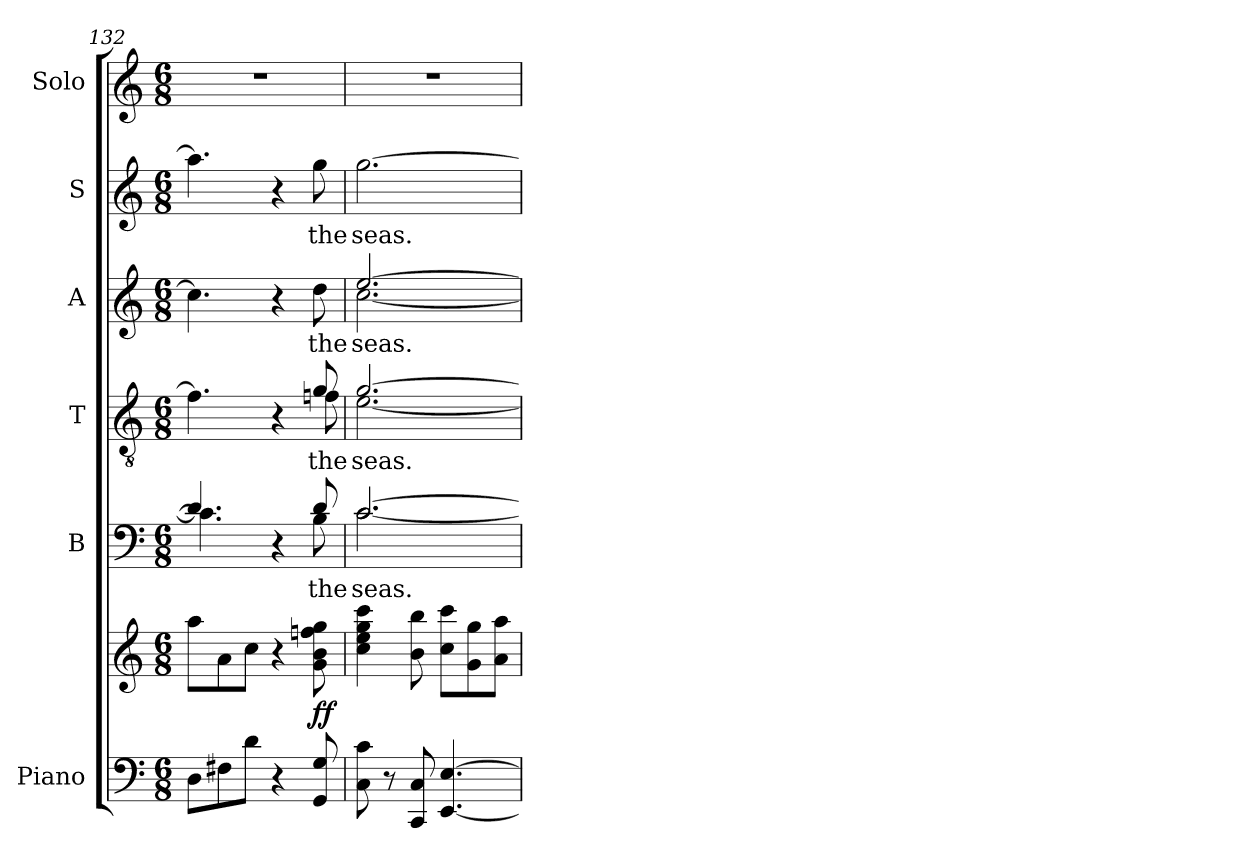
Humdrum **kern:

**kern	**kern	**dynam	**kern	**text	**kern	**text	**kern	**text	**kern	**text	**kern
*part6	*part6	*part6	*part5	*part5	*part4	*part4	*part3	*part3	*part2	*part2	*part1
*staff7	*staff6	*staff6/7	*staff5	*staff5	*staff4	*staff4	*staff3	*staff3	*staff2	*staff2	*staff1
*I"Piano	*	*	*I"B	*	*I"T	*	*I"A	*	*I"S	*	*I"Solo
*I'Pno	*	*	*I'B	*	*I'T	*	*I'A	*	*I'S	*	*
!!LO:PB:g=z
*clefF4	*clefG2	*	*clefF4	*	*clefGv2	*	*clefG2	*	*clefG2	*	*clefG2
*k[]	*k[]	*	*k[]	*	*k[]	*	*k[]	*	*k[]	*	*k[]
*M6/8	*M6/8	*	*M6/8	*	*M6/8	*	*M6/8	*	*M6/8	*	*M6/8
=132	=132	=132	=132	=132	=132	=132	=132	=132	=132	=132	=132
*	*	*	*^	*	*^	*	*	*	*	*	*
8D\L	8aa\L	.	4.d/]	4.c\]	.	4.f#\]	8ryy	.	4.cc\]	.	4.aa\]	.	2.r
*	*	*	*	*	*	*v	*v	*	*	*	*	*	*
8F#X\	8a\	.	.	.	.	.	.	.	.	.	.	.
8d\J	8cc\J	.	.	.	.	.	.	.	.	.	.	.
4r	4r	.	4r	4ryy	.	4r	.	4r	.	4r	.	.
!	!	!LO:DY:b	!	!	!LO:LY:b	!	!LO:LY:b	!	!LO:LY:b	!	!LO:LY:b	!
*	*	*	*	*	*	*^	*	*	*	*	*	*
8GG/ 8G/	8g\ 8b\ 8ffn\ 8gg\	ff	8d/	8B\	the	8g/	8fn\	the	8dd\	the	8gg\	the	.
=133	=133	=133	=133	=133	=133	=133	=133	=133	=133	=133	=133	=133	=133
!	!	!	!	!	!LO:LY:b	!	!	!LO:LY:b	!	!LO:LY:b	!	!LO:LY:b	!
*	*	*	*	*	*	*	*	*	*^	*	*	*	*
8C\ 8c\	4cc\ 4ee\ 4gg\ 4ccc\	.	[2.c/	[2.c\	seas.	[2.g/	[2.e\	seas.	[2.ee/	[2.cc\	seas.	[2.gg\	seas.	2.r
8r	.	.	.	.	.	.	.	.	.	.	.	.	.	.
8CC/ 8C/	8b\ 8bb\	.	.	.	.	.	.	.	.	.	.	.	.	.
[4.EE/ [4.E/	8cc\ 8ccc\L	.	.	.	.	.	.	.	.	.	.	.	.	.
.	8g\ 8gg\	.	.	.	.	.	.	.	.	.	.	.	.	.
.	8a\ 8aa\J	.	.	.	.	.	.	.	.	.	.	.	.	.
*	*	*	*v	*v	*	*	*	*	*v	*v	*	*	*	*
*	*	*	*	*	*v	*v	*	*	*	*	*	*
=	=	=	=	=	=	=	=	=	=	=	=
*-	*-	*-	*-	*-	*-	*-	*-	*-	*-	*-	*-
